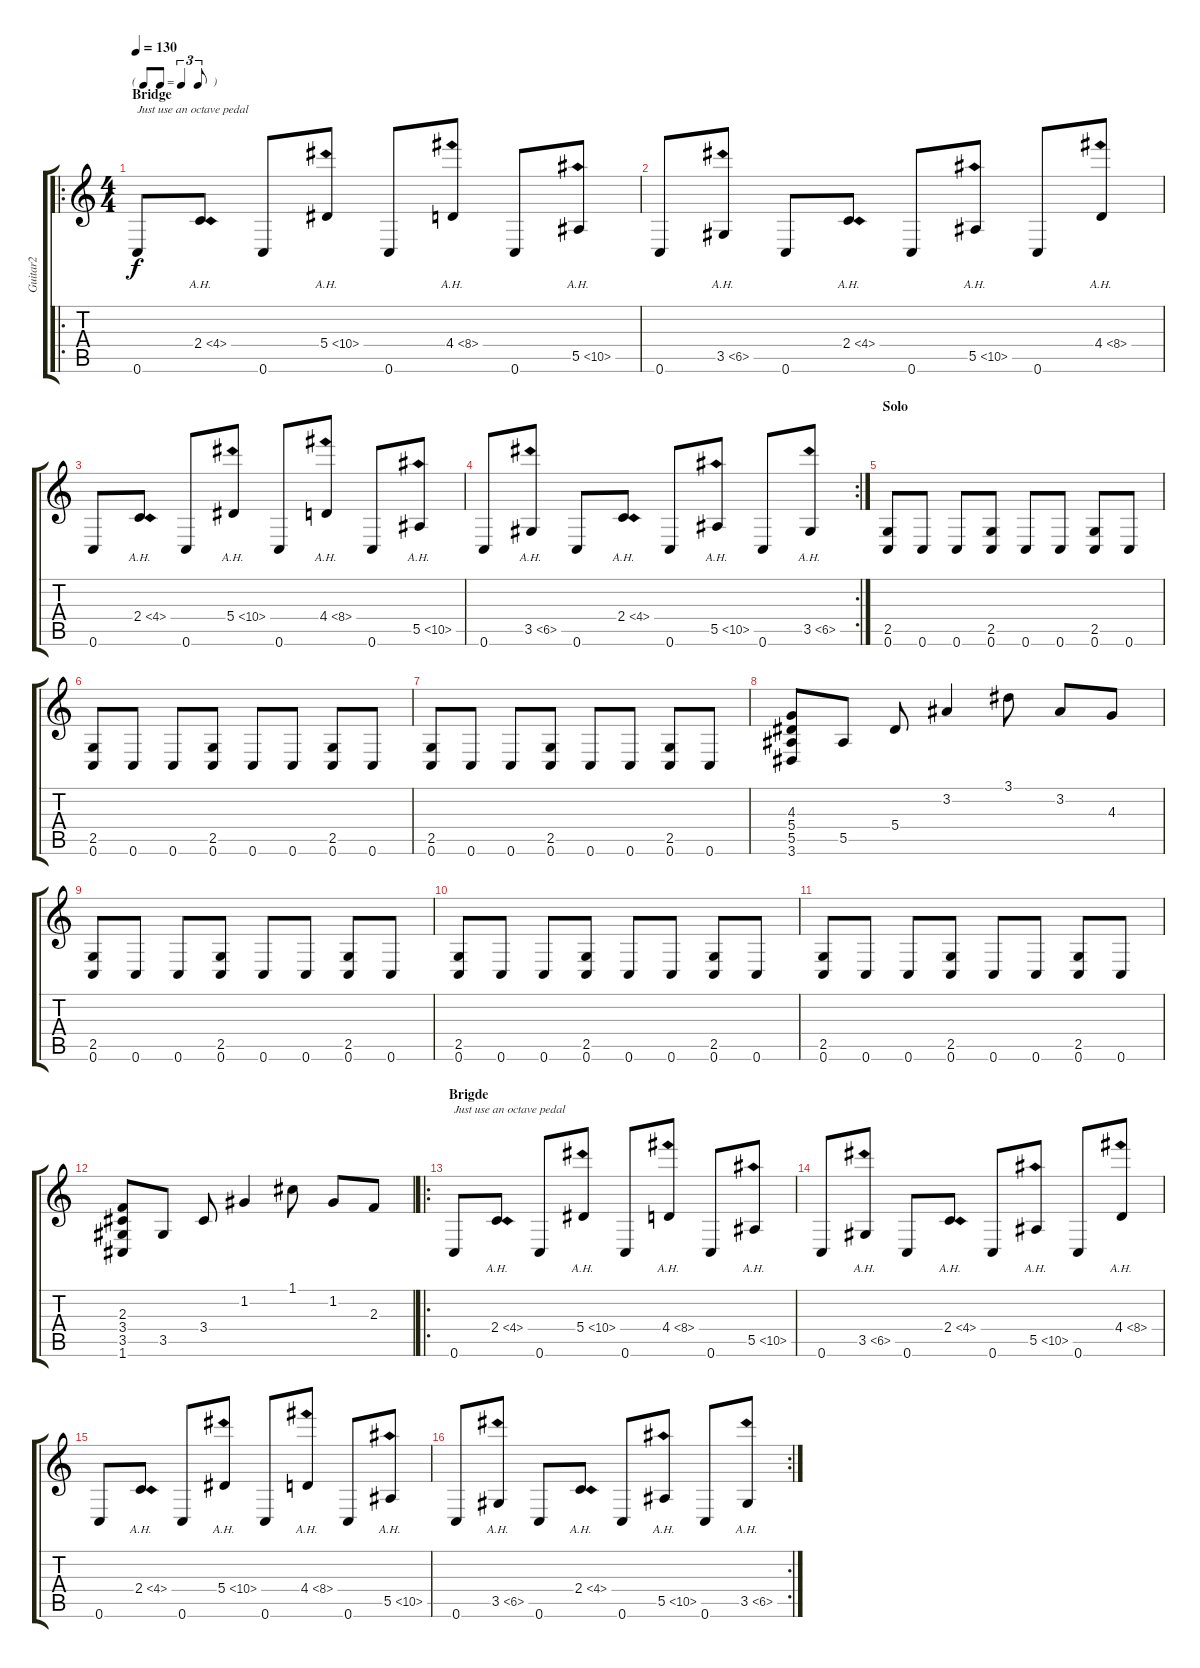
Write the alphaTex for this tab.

\track ("Guitar2" "Guitar2") {instrument overdrivenguitar}
\staff {score tabs}
\tuning (C4 G3 Eb3 Bb2 F2 C2) {hide}
\ro
\ts (4 4)
\tf triplet8th
\section ("" "Bridge")
\tempo 130
\clef g2
\ks c
0.6.8{txt "Just use an octave pedal" dy f} 2.4{ah 2}.8 0.6.8 5.4{ah 5}.8 0.6.8 4.4{ah 4}.8 0.6.8 5.5{ah 5}.8 |
0.6.8 3.5{ah 3}.8 0.6.8 2.4{ah 2}.8 0.6.8 5.5{ah 5}.8 0.6.8 4.4{ah 4}.8 |
0.6.8 2.4{ah 2}.8 0.6.8 5.4{ah 5}.8 0.6.8 4.4{ah 4}.8 0.6.8 5.5{ah 5}.8 |
\rc 2
0.6.8 3.5{ah 3}.8 0.6.8 2.4{ah 2}.8 0.6.8 5.5{ah 5}.8 0.6.8 3.5{ah 3}.8 |
\section ("" "Solo")
(2.5 0.6).8 0.6.8 0.6.8 (2.5 0.6).8 0.6.8 0.6.8 (2.5 0.6).8 0.6.8 |
(2.5 0.6).8 0.6.8 0.6.8 (2.5 0.6).8 0.6.8 0.6.8 (2.5 0.6).8 0.6.8 |
(2.5 0.6).8 0.6.8 0.6.8 (2.5 0.6).8 0.6.8 0.6.8 (2.5 0.6).8 0.6.8 |
(4.3 5.4 5.5 3.6).8 5.5.8 5.4.8 3.2.4 3.1.8 3.2.8 4.3.8 |
(2.5 0.6).8 0.6.8 0.6.8 (2.5 0.6).8 0.6.8 0.6.8 (2.5 0.6).8 0.6.8 |
(2.5 0.6).8 0.6.8 0.6.8 (2.5 0.6).8 0.6.8 0.6.8 (2.5 0.6).8 0.6.8 |
(2.5 0.6).8 0.6.8 0.6.8 (2.5 0.6).8 0.6.8 0.6.8 (2.5 0.6).8 0.6.8 |
(2.3 3.4 3.5 1.6).8 3.5.8 3.4.8 1.2.4 1.1.8 1.2.8 2.3.8 |
\ro
\section ("" "Brigde")
0.6.8{txt "Just use an octave pedal"} 2.4{ah 2}.8 0.6.8 5.4{ah 5}.8 0.6.8 4.4{ah 4}.8 0.6.8 5.5{ah 5}.8 |
0.6.8 3.5{ah 3}.8 0.6.8 2.4{ah 2}.8 0.6.8 5.5{ah 5}.8 0.6.8 4.4{ah 4}.8 |
0.6.8 2.4{ah 2}.8 0.6.8 5.4{ah 5}.8 0.6.8 4.4{ah 4}.8 0.6.8 5.5{ah 5}.8 |
\rc 2
0.6.8 3.5{ah 3}.8 0.6.8 2.4{ah 2}.8 0.6.8 5.5{ah 5}.8 0.6.8 3.5{ah 3}.8
